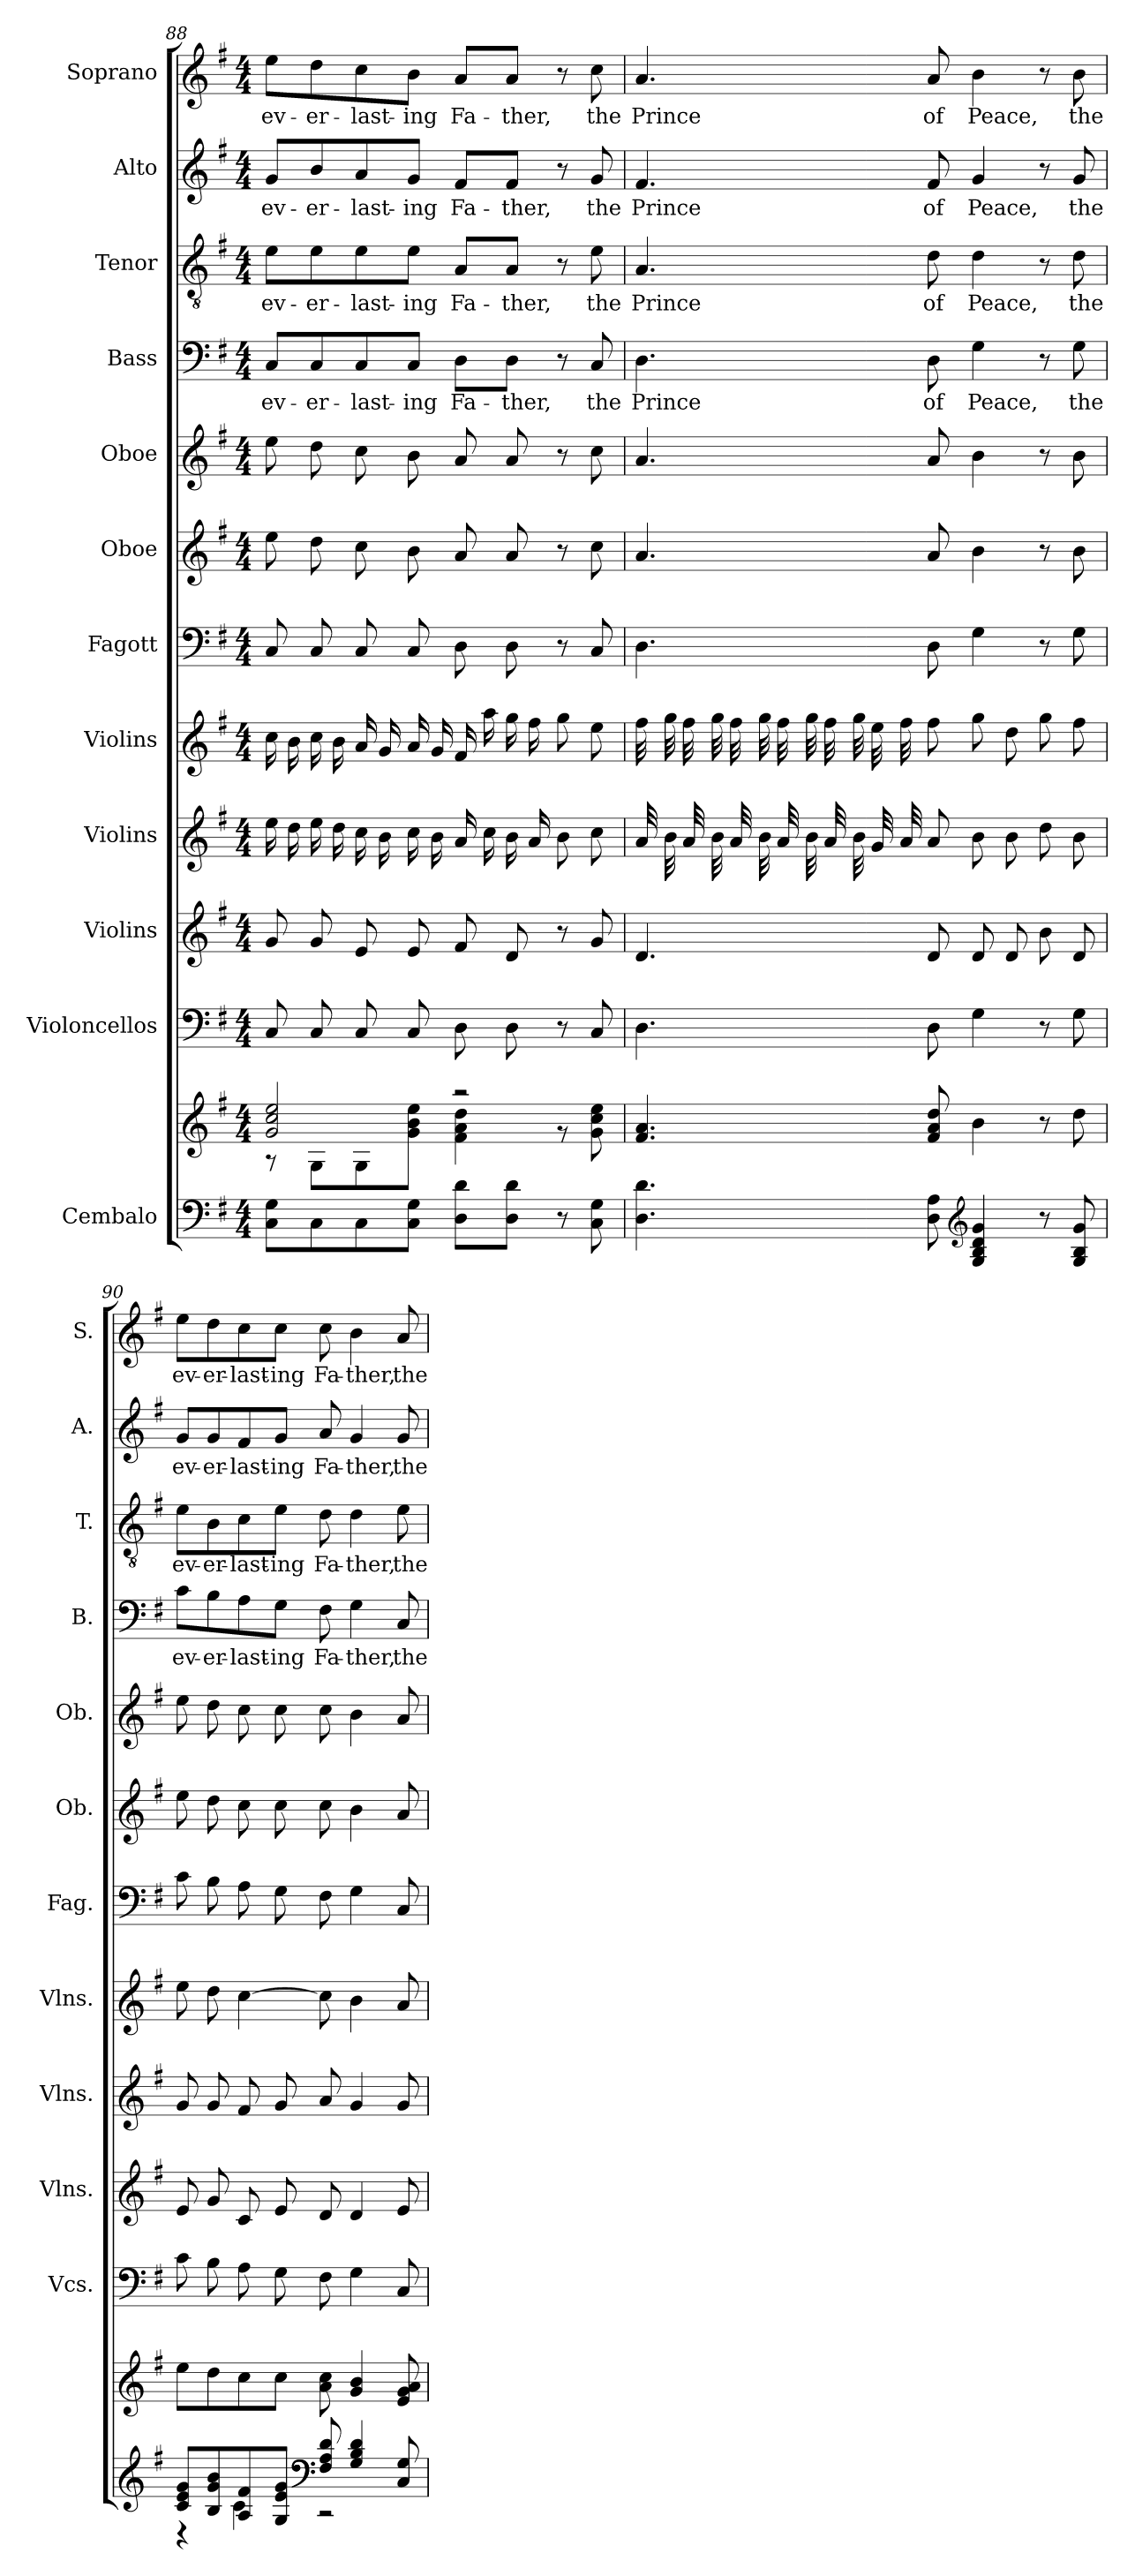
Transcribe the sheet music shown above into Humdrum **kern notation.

**kern	**kern	**kern	**kern	**kern	**kern	**kern	**kern	**kern	**kern	**text	**kern	**text	**kern	**text	**kern	**text
*part12	*part12	*part11	*part10	*part9	*part8	*part7	*part6	*part5	*part4	*part4	*part3	*part3	*part2	*part2	*part1	*part1
*staff13	*staff12	*staff11	*staff10	*staff9	*staff8	*staff7	*staff6	*staff5	*staff4	*staff4	*staff3	*staff3	*staff2	*staff2	*staff1	*staff1
*I"Cembalo	*	*I"Violoncellos	*I"Violins	*I"Violins	*I"Violins	*I"Fagott	*I"Oboe	*I"Oboe	*I"Bass	*	*I"Tenor	*	*I"Alto	*	*I"Soprano	*
*	*	*I'Vcs.	*I'Vlns.	*I'Vlns.	*I'Vlns.	*I'Fag.	*I'Ob.	*I'Ob.	*I'B.	*	*I'T.	*	*I'A.	*	*I'S.	*
*clefF4	*clefG2	*clefF4	*clefG2	*clefG2	*clefG2	*clefF4	*clefG2	*clefG2	*clefF4	*	*clefGv2	*	*clefG2	*	*clefG2	*
*k[f#]	*k[f#]	*k[f#]	*k[f#]	*k[f#]	*k[f#]	*k[f#]	*k[f#]	*k[f#]	*k[f#]	*	*k[f#]	*	*k[f#]	*	*k[f#]	*
*M4/4	*M4/4	*M4/4	*M4/4	*M4/4	*M4/4	*M4/4	*M4/4	*M4/4	*M4/4	*	*M4/4	*	*M4/4	*	*M4/4	*
=88	=88	=88	=88	=88	=88	=88	=88	=88	=88	=88	=88	=88	=88	=88	=88	=88
*	*^	*	*	*	*	*	*	*	*	*	*	*	*	*	*	*
!	!	!	!	!	!	!	!	!	!	!	!LO:LY:b	!	!LO:LY:b	!	!LO:LY:b	!	!LO:LY:b
8C\ 8G\L	2g/ 2cc/ 2ee/	8r	8C/	8g/	16ee\	16cc\	8C/	8ee\	8ee\	8C/L	ev-	8e\L	ev-	8g/L	ev-	8ee\L	ev-
.	.	.	.	.	16dd\	16b\	.	.	.	.	.	.	.	.	.	.	.
!	!	!	!	!	!	!	!	!	!	!	!LO:LY:b	!	!LO:LY:b	!	!LO:LY:b	!	!LO:LY:b
8C\	.	8G\L	8C/	8g/	16ee\	16cc\	8C/	8dd\	8dd\	8C/	-er-	8e\	-er-	8b/	-er-	8dd\	-er-
.	.	.	.	.	16dd\	16b\	.	.	.	.	.	.	.	.	.	.	.
!	!	!	!	!	!	!	!	!	!	!	!LO:LY:b	!	!LO:LY:b	!	!LO:LY:b	!	!LO:LY:b
8C\	.	8G\	8C/	8e/	16cc\	16a/	8C/	8cc\	8cc\	8C/	-last-	8e\	-last-	8a/	-last-	8cc\	-last-
.	.	.	.	.	16b\	16g/	.	.	.	.	.	.	.	.	.	.	.
!	!	!	!	!	!	!	!	!	!	!	!LO:LY:b	!	!LO:LY:b	!	!LO:LY:b	!	!LO:LY:b
8C\ 8G\J	.	8g\ 8b\ 8ee\J	8C/	8e/	16cc\	16a/	8C/	8b\	8b\	8C/J	-ing	8e\J	-ing	8g/J	-ing	8b\J	-ing
.	.	.	.	.	16b\	16g/	.	.	.	.	.	.	.	.	.	.	.
!	!	!	!	!	!	!	!	!	!	!	!LO:LY:b	!	!LO:LY:b	!	!LO:LY:b	!	!LO:LY:b
8D\ 8d\L	2r	4f#\ 4a\ 4dd\	8D\	8f#/	16a/	16f#/	8D\	8a/	8a/	8D\L	Fa-	8A/L	Fa-	8f#/L	Fa-	8a/L	Fa-
.	.	.	.	.	16cc\	16aa\	.	.	.	.	.	.	.	.	.	.	.
!	!	!	!	!	!	!	!	!	!	!	!LO:LY:b	!	!LO:LY:b	!	!LO:LY:b	!	!LO:LY:b
8D\ 8d\J	.	.	8D\	8d/	16b\	16gg\	8D\	8a/	8a/	8D\J	-ther,	8A/J	-ther,	8f#/J	-ther,	8a/J	-ther,
.	.	.	.	.	16a/	16ff#\	.	.	.	.	.	.	.	.	.	.	.
8r	.	8r	8r	8r	8b\	8gg\	8r	8r	8r	8r	.	8r	.	8r	.	8r	.
!	!	!	!	!	!	!	!	!	!	!	!LO:LY:b	!	!LO:LY:b	!	!LO:LY:b	!	!LO:LY:b
8C\ 8G\	.	8g\ 8cc\ 8ee\	8C/	8g/	8cc\	8ee\	8C/	8cc\	8cc\	8C/	the	8e\	the	8g/	the	8cc\	the
=89	=89	=89	=89	=89	=89	=89	=89	=89	=89	=89	=89	=89	=89	=89	=89	=89	=89
!	!	!	!	!	!	!	!	!	!	!	!LO:LY:b	!	!LO:LY:b	!	!LO:LY:b	!	!LO:LY:b
*	*v	*v	*	*	*	*	*	*	*	*	*	*	*	*	*	*	*
4.D\ 4.d\	4.f#/ 4.a/	4.D\	4.d/	32a/	32ff#\	4.D\	4.a/	4.a/	4.D\	Prince	4.A/	Prince	4.f#/	Prince	4.a/	Prince
.	.	.	.	32b\	32gg\	.	.	.	.	.	.	.	.	.	.	.
.	.	.	.	32a/	32ff#\	.	.	.	.	.	.	.	.	.	.	.
.	.	.	.	32b\	32gg\	.	.	.	.	.	.	.	.	.	.	.
.	.	.	.	32a/	32ff#\	.	.	.	.	.	.	.	.	.	.	.
.	.	.	.	32b\	32gg\	.	.	.	.	.	.	.	.	.	.	.
.	.	.	.	32a/	32ff#\	.	.	.	.	.	.	.	.	.	.	.
.	.	.	.	32b\	32gg\	.	.	.	.	.	.	.	.	.	.	.
.	.	.	.	32a/	32ff#\	.	.	.	.	.	.	.	.	.	.	.
.	.	.	.	32b\	32gg\	.	.	.	.	.	.	.	.	.	.	.
.	.	.	.	32g/	32ee\	.	.	.	.	.	.	.	.	.	.	.
.	.	.	.	32a/	32ff#\	.	.	.	.	.	.	.	.	.	.	.
!	!	!	!	!	!	!	!	!	!	!LO:LY:b	!	!LO:LY:b	!	!LO:LY:b	!	!LO:LY:b
8D\ 8A\	8f#/ 8a/ 8dd/	8D\	8d/	8a/	8ff#\	8D\	8a/	8a/	8D\	of	8d\	of	8f#/	of	8a/	of
*clefG2	*	*	*	*	*	*	*	*	*	*	*	*	*	*	*	*
!	!	!	!	!	!	!	!	!	!	!LO:LY:b	!	!LO:LY:b	!	!LO:LY:b	!	!LO:LY:b
4G/ 4B/ 4d/ 4g/	4b\	4G\	8d/	8b\	8gg\	4G\	4b\	4b\	4G\	Peace,	4d\	Peace,	4g/	Peace,	4b\	Peace,
.	.	.	8d/	8b\	8dd\	.	.	.	.	.	.	.	.	.	.	.
8r	8r	8r	8b\	8dd\	8gg\	8r	8r	8r	8r	.	8r	.	8r	.	8r	.
!	!	!	!	!	!	!	!	!	!	!LO:LY:b	!	!LO:LY:b	!	!LO:LY:b	!	!LO:LY:b
8G/ 8B/ 8g/	8dd\	8G\	8d/	8b\	8ff#\	8G\	8b\	8b\	8G\	the	8d\	the	8g/	the	8b\	the
!!LO:LB:g=z
=90	=90	=90	=90	=90	=90	=90	=90	=90	=90	=90	=90	=90	=90	=90	=90	=90
*^	*	*	*	*	*	*	*	*	*	*	*	*	*	*	*	*
!	!	!	!	!	!	!	!	!	!	!	!LO:LY:b	!	!LO:LY:b	!	!LO:LY:b	!	!LO:LY:b
8c/ 8e/ 8g/L	4r	8ee\L	8c\	8e/	8g/	8ee\	8c\	8ee\	8ee\	8c\L	ev-	8e\L	ev-	8g/L	ev-	8ee\L	ev-
!	!	!	!	!	!	!	!	!	!	!	!LO:LY:b	!	!LO:LY:b	!	!LO:LY:b	!	!LO:LY:b
8B/ 8g/ 8b/	.	8dd\	8B\	8g/	8g/	8dd\	8B\	8dd\	8dd\	8B\	-er-	8B\	-er-	8g/	-er-	8dd\	-er-
!	!	!	!	!	!	!	!	!	!	!	!LO:LY:b	!	!LO:LY:b	!	!LO:LY:b	!	!LO:LY:b
8A/ 8f#/	4c\	8cc\	8A\	8c/	8f#/	[4cc\	8A\	8cc\	8cc\	8A\	-last-	8c\	-last-	8f#/	-last-	8cc\	-last-
!	!	!	!	!	!	!	!	!	!	!	!LO:LY:b	!	!LO:LY:b	!	!LO:LY:b	!	!LO:LY:b
8G/ 8e/ 8g/J	.	8cc\J	8G\	8e/	8g/	.	8G\	8cc\	8cc\	8G\J	-ing	8e\J	-ing	8g/J	-ing	8cc\J	-ing
*clefF4	*	*	*	*	*	*	*	*	*	*	*	*	*	*	*	*	*
!	!	!	!	!	!	!	!	!	!	!	!LO:LY:b	!	!LO:LY:b	!	!LO:LY:b	!	!LO:LY:b
8F#/ 8A/ 8d/	2r	8a\ 8cc\	8F#\	8d/	8a/	8cc\]	8F#\	8cc\	8cc\	8F#\	Fa-	8d\	Fa-	8a/	Fa-	8cc\	Fa-
!	!	!	!	!	!	!	!	!	!	!	!LO:LY:b	!	!LO:LY:b	!	!LO:LY:b	!	!LO:LY:b
4G/ 4B/ 4d/	.	4g/ 4b/	4G\	4d/	4g/	4b\	4G\	4b\	4b\	4G\	-ther,	4d\	-ther,	4g/	-ther,	4b\	-ther,
!	!	!	!	!	!	!	!	!	!	!	!LO:LY:b	!	!LO:LY:b	!	!LO:LY:b	!	!LO:LY:b
8C/ 8G/	.	8e/ 8g/ 8a/	8C/	8e/	8g/	8a/	8C/	8a/	8a/	8C/	the	8e\	the	8g/	the	8a/	the
*v	*v	*	*	*	*	*	*	*	*	*	*	*	*	*	*	*	*
=	=	=	=	=	=	=	=	=	=	=	=	=	=	=	=	=
*-	*-	*-	*-	*-	*-	*-	*-	*-	*-	*-	*-	*-	*-	*-	*-	*-
